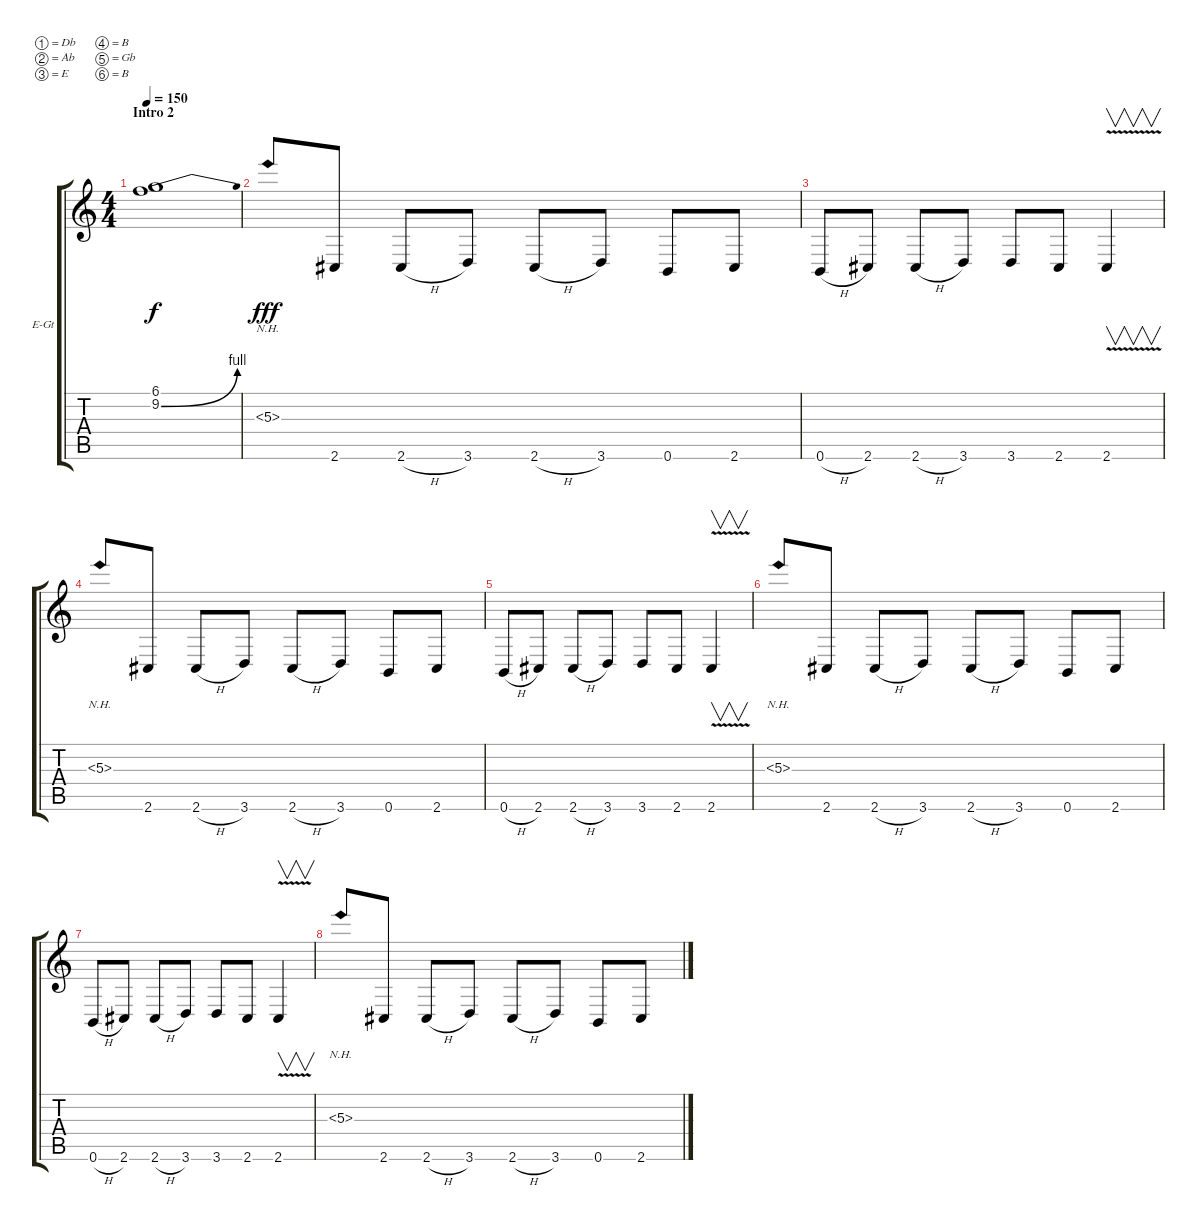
\bracketExtendMode groupsimilarinstruments
\firstSystemTrackNameOrientation horizontal
\otherSystemsTrackNameOrientation horizontal
\track ("Phil Demmel (Distorted)" "E-Gt") {instrument distortionguitar}
\staff {score tabs}
\tuning (Db4 Ab3 E3 B2 Gb2 B1)
\ts (4 4)
\section ("" "Intro 2")
\tempo 150
\clef g2
\ks c
(6.1 9.2{be (bend 0 0 60 4)}).1{dy f} |
5.3{nh}.8{dy fff} 2.6.8 2.6{h}.8 3.6.8 2.6{h}.8 3.6.8 0.6.8 2.6.8 |
0.6{h}.8 2.6.8 2.6{h}.8 3.6.8 3.6.8 2.6.8 2.6{v}.4{v} |
5.3{nh}.8 2.6.8 2.6{h}.8 3.6.8 2.6{h}.8 3.6.8 0.6.8 2.6.8 |
0.6{h}.8 2.6.8 2.6{h}.8 3.6.8 3.6.8 2.6.8 2.6{v}.4{v} |
5.3{nh}.8 2.6.8 2.6{h}.8 3.6.8 2.6{h}.8 3.6.8 0.6.8 2.6.8 |
0.6{h}.8 2.6.8 2.6{h}.8 3.6.8 3.6.8 2.6.8 2.6{v}.4{v} |
5.3{nh}.8 2.6.8 2.6{h}.8 3.6.8 2.6{h}.8 3.6.8 0.6.8 2.6.8
